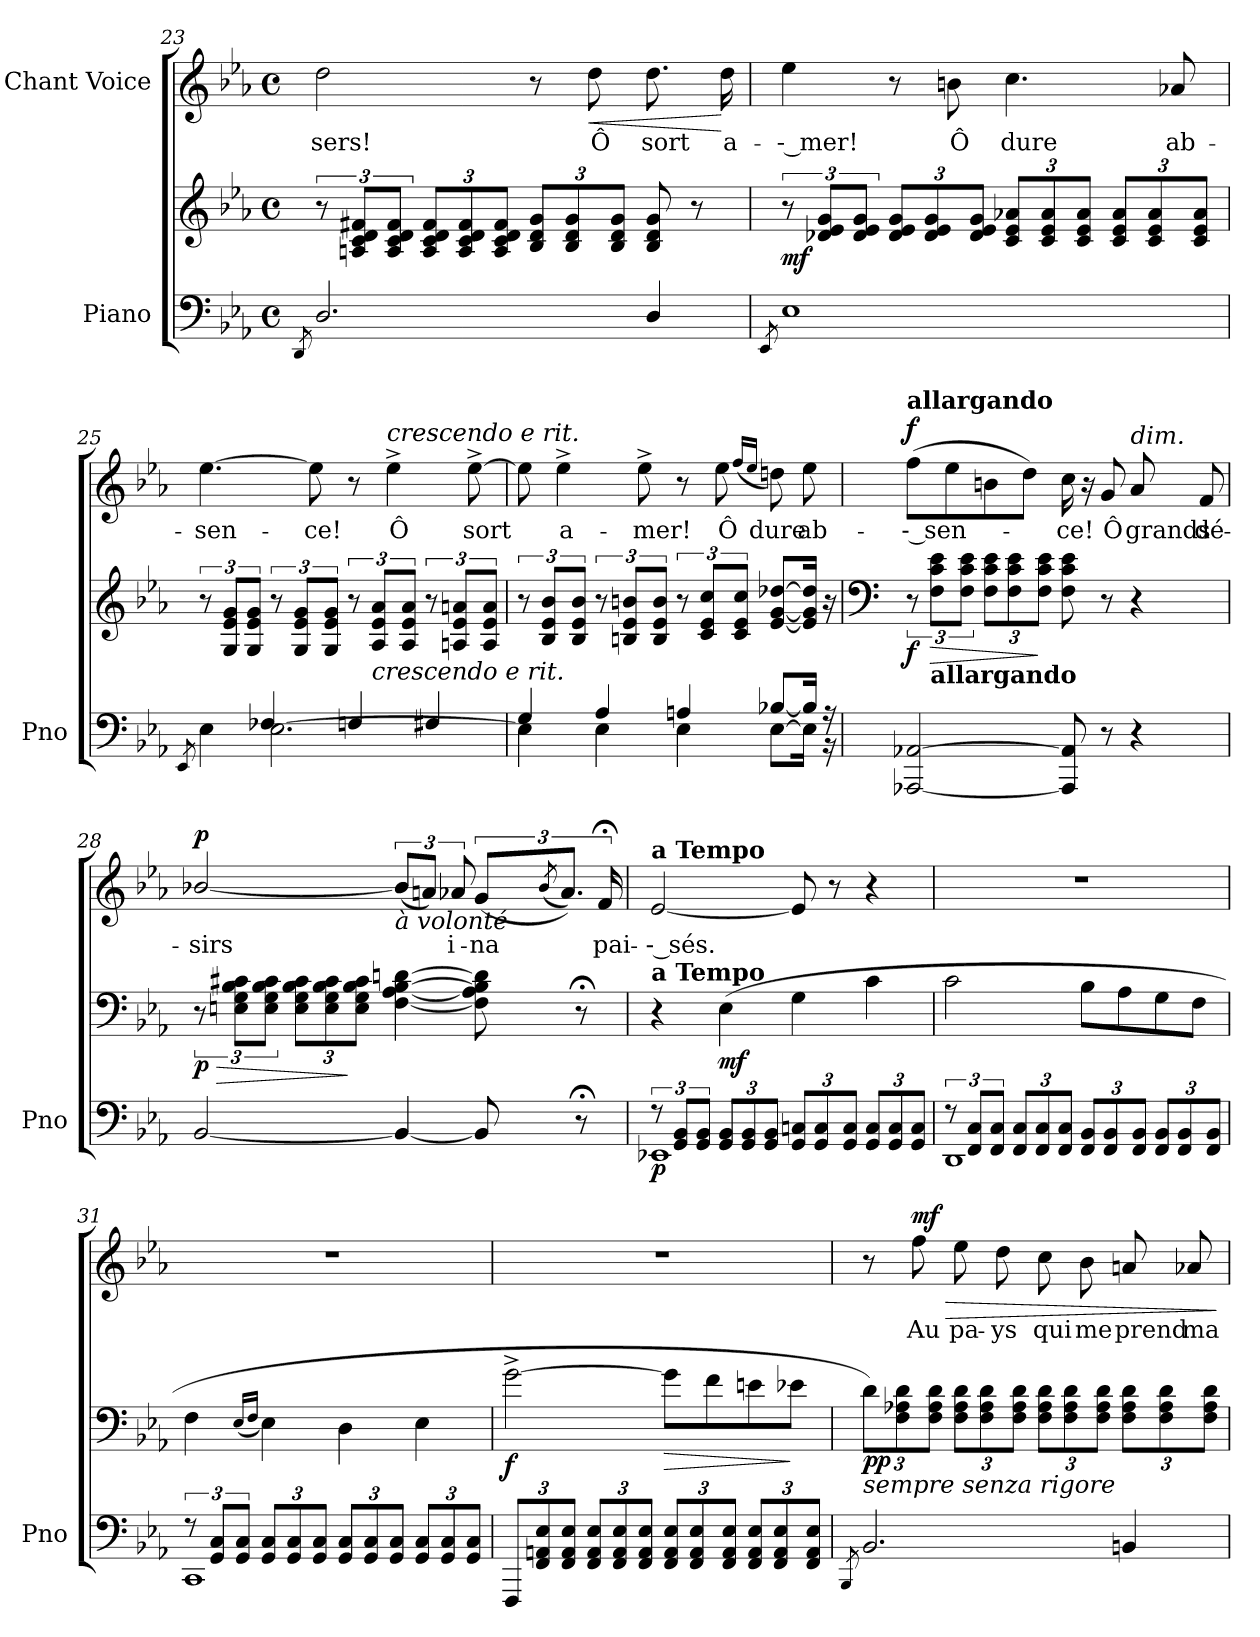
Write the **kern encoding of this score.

**kern	**kern	**dynam	**kern	**text	**dynam
*part2	*part2	*part2	*part1	*part1	*part1
*staff3	*staff2	*staff2/3	*staff1	*staff1	*staff1
*I"Piano	*	*	*I"Chant Voice	*	*
*I'Pno	*	*	*	*	*
*clefF4	*clefG2	*	*clefG2	*	*
*k[b-e-a-]	*k[b-e-a-]	*	*k[b-e-a-]	*	*
*M4/4	*M4/4	*	*M4/4	*	*
*met(c)	*met(c)	*	*met(c)	*	*
=23	=23	=23	=23	=23	=23
8qDD/	.	.	.	.	.
!	!	!	!	!LO:LY:b	!
2.D/	12r	.	2dd\	-sers!	.
.	12An/ 12c/ 12d/ 12f#X/L	.	.	.	.
.	12A/ 12c/ 12d/ 12f#/J	.	.	.	.
*	*Xbrackettup	*	*	*	*
.	12A/ 12c/ 12d/ 12f#/L	.	.	.	.
.	12A/ 12c/ 12d/ 12f#/	.	.	.	.
.	12A/ 12c/ 12d/ 12f#/J	.	.	.	.
.	12B-/ 12d/ 12g/L	.	8r	.	.
.	12B-/ 12d/ 12g/	.	.	.	.
!	!	!	!	!LO:LY:b	!LO:HP:b
.	.	.	8dd\	Ô	<
.	12B-/ 12d/ 12g/J	.	.	.	.
!	!	!	!	!LO:LY:b	!
4D/	8B-/ 8d/ 8g/	.	8.dd\	sort	.
.	8r	.	.	.	.
!	!	!	!	!LO:LY:b	!
.	.	.	16dd\	a-	[
!!LO:LB:g=z
=24	=24	=24	=24	=24	=24
8qEE-/	.	.	.	.	.
*	*brackettup	*	*	*	*
!	!	!LO:DY:b	!	!LO:LY:b	!
1E-	12r	mf	4ee-\	-- mer!	.
.	12d-X/ 12e-/ 12g/L	.	.	.	.
.	12d-/ 12e-/ 12g/J	.	.	.	.
*	*Xbrackettup	*	*	*	*
.	12d-/ 12e-/ 12g/L	.	8r	.	.
.	12d-/ 12e-/ 12g/	.	.	.	.
!	!	!	!	!LO:LY:b	!
.	.	.	8bn\	Ô	.
.	12d-/ 12e-/ 12g/J	.	.	.	.
!	!	!	!	!LO:LY:b	!
.	12c/ 12e-/ 12a-X/L	.	4.cc\	dure	.
.	12c/ 12e-/ 12a-/	.	.	.	.
.	12c/ 12e-/ 12a-/J	.	.	.	.
.	12c/ 12e-/ 12a-/L	.	.	.	.
.	12c/ 12e-/ 12a-/	.	.	.	.
!	!	!	!	!LO:LY:b	!
.	.	.	8a-X/	ab-	.
.	12c/ 12e-/ 12a-/J	.	.	.	.
=25	=25	=25	=25	=25	=25
8qEE-/	.	.	.	.	.
*^	*	*	*	*	*
*	*	*brackettup	*	*	*	*
!	!	!	!	!	!LO:LY:b	!
4E-\	4ryy	12r	.	[4.ee-\	-sen-	.
.	.	12G/ 12e-/ 12g/L	.	.	.	.
.	.	12G/ 12e-/ 12g/J	.	.	.	.
[<2.E-\	4F-X/	12r	.	.	.	.
.	.	12G/ 12e-/ 12g/L	.	.	.	.
!	!	!	!	!	!LO:LY:b	!
.	.	.	.	8ee-\]	-ce!	.
.	.	12G/ 12e-/ 12g/J	.	.	.	.
.	4Fn/	12r	.	8r	.	.
!	!	!LO:TX:b:i:t=crescendo    e     rit.	!	!	!	!
.	.	12A-/ 12e-/ 12a-/L	.	.	.	.
!	!	!	!	!LO:TX:a:i:t=crescendo    e     rit.	!	!
!	!	!	!	!	!LO:LY:b	!
.	.	.	.	4ee-^\	Ô	.
.	.	12A-/ 12e-/ 12a-/J	.	.	.	.
.	4F#X/	12r	.	.	.	.
.	.	12An/ 12e-/ 12an/L	.	.	.	.
!	!	!	!	!	!LO:LY:b	!
.	.	.	.	[8ee-^\	sort	.
.	.	12A/ 12e-/ 12a/J	.	.	.	.
!!LO:LB:g=z
=26	=26	=26	=26	=26	=26	=26
4E-\]	4G/	12r	.	8ee-\]	.	.
.	.	12B-/ 12e-/ 12b-/L	.	.	.	.
!	!	!	!	!	!LO:LY:b	!
.	.	.	.	4ee-^\	a-	.
.	.	12B-/ 12e-/ 12b-/J	.	.	.	.
4E-\	4A-/	12r	.	.	.	.
.	.	12Bn/ 12e-/ 12bn/L	.	.	.	.
!	!	!	!	!	!LO:LY:b	!
.	.	.	.	8ee-^\	-mer!	.
.	.	12B/ 12e-/ 12b/J	.	.	.	.
4E-\	4An/	12r	.	8r	.	.
.	.	12c/ 12e-/ 12cc/L	.	.	.	.
!	!	!	!	!	!LO:LY:b	!
.	.	.	.	8ee-\	Ô	.
.	.	12c/ 12e-/ 12cc/J	.	.	.	.
.	.	.	.	(16qff/LL	.	.
.	.	.	.	16qee-/JJ	.	.
!	!	!	!	!	!LO:LY:b	!
[8E-\L	[8B-X/L	[8e-/ [8g/ [8dd-X/L	.	8ddn\)	dure	.
!	!	!	!	!	!LO:LY:b	!
16E-\Jk]	16B-/Jk]	16e-/] 16g/] 16dd-/]Jk	.	8ee-\	ab-	.
16r	16r	16r	.	.	.	.
*v	*v	*	*	*	*	*
!!LO:LB:g=z
=27	=27	=27	=27	=27	=27
*	*clefF4	*	*	*	*
*^	*	*	*	*	*
!	!	!	!	!LO:TX:a:B:t=allargando	!	!
!	!	!	!LO:DY:b	!	!LO:LY:b	!LO:DY:a
*v	*v	*	*	*	*	*
[2AAA-X/ [2AA-X/	12r	f	(8ff\L	-- sen-	f
!	!LO:TX:b:B:t=allargando	!	!	!	!
!	!	!LO:HP:b	!	!	!
.	12F\ 12c\ 12e-\L	>	.	.	.
.	.	.	8ee-\	.	.
.	12F\ 12c\ 12e-\J	.	.	.	.
*	*Xbrackettup	*	*	*	*
.	12F\ 12c\ 12e-\L	.	8bn\	.	.
.	12F\ 12c\ 12e-\	.	.	.	.
.	.	.	8dd\J)	.	.
.	12F\ 12c\ 12e-\J	]	.	.	.
!	!	!	!	!LO:LY:b	!
8AAA-/] 8AA-/]	8F\ 8c\ 8e-\	.	16cc\	-ce!	.
.	.	.	16r	.	.
!	!	!	!	!LO:LY:b	!
8r	8r	.	8g/	Ô	.
!	!	!	!LO:TX:a:i:t=dim.	!	!
!	!	!	!	!LO:LY:b	!
4r	4r	.	8a-/	grands	.
!	!	!	!	!LO:LY:b	!
.	.	.	8f/	dé-	.
=28	=28	=28	=28	=28	=28
*	*brackettup	*	*	*	*
!	!	!LO:DY:b	!	!LO:LY:b	!LO:DY:a
[2BB-/	12r	p	[2b-X/	-sirs	p
!	!	!LO:HP:b	!	!	!
.	12En\ 12G\ 12B-\ 12c#X\L	>	.	.	.
.	12E\ 12G\ 12B-\ 12c#\J	.	.	.	.
*	*Xbrackettup	*	*	*	*
.	12E\ 12G\ 12B-\ 12c#\L	.	.	.	.
.	12E\ 12G\ 12B-\ 12c#\	.	.	.	.
.	12E\ 12G\ 12B-\ 12c#\J	]	.	.	.
!	!	!	!LO:TX:b:i:t=à volonté	!	!
4BB-/_	[4F\ [4A-\ [4B-\ [4dn\	.	(12b-/L]	.	.
.	.	.	12an/J)	.	.
!	!	!	!	!LO:LY:b	!
.	.	.	12a-X/	i-	.
!	!	!	!	!LO:LY:b	!
8BB-/]	8F\] 8A-\] 8B-\] 8d\]	.	(12g/L	-na	.
.	.	.	(8qb-/	.	.
.	.	.	12.a-/J))	.	.
8r;<	8r;<	.	.	.	.
!	!	!	!	!LO:LY:b	!
.	.	.	24f;</	pai-	.
!!LO:PB:g=z
=29	=29	=29	=29	=29	=29
*^	*	*	*	*	*
!	!	!	!	!LO:TX:a:B:t=a Tempo	!	!
!	!	!LO:TX:a:B:t=a Tempo	!	!	!	!
!	!	!	!LO:DY:b=2	!	!LO:LY:b	!
12r	1EE-X	4r	p	[2e-/	-- sés.	.
12GG/ 12BB-/L	.	.	.	.	.	.
12GG/ 12BB-/J	.	.	.	.	.	.
*Xbrackettup	*	*	*	*	*	*
!	!	!	!LO:DY:b	!	!	!
12GG/ 12BB-/L	.	(4E-\	mf	.	.	.
12GG/ 12BB-/	.	.	.	.	.	.
12GG/ 12BB-/J	.	.	.	.	.	.
12GG/ 12Cn/L	.	4G\	.	8e-/]	.	.
12GG/ 12C/	.	.	.	.	.	.
.	.	.	.	8r	.	.
12GG/ 12C/J	.	.	.	.	.	.
12GG/ 12C/L	.	4c\	.	4r	.	.
12GG/ 12C/	.	.	.	.	.	.
12GG/ 12C/J	.	.	.	.	.	.
=30	=30	=30	=30	=30	=30	=30
*brackettup	*	*	*	*	*	*
12r	1DD	2c\	.	1r	.	.
12FF/ 12C/L	.	.	.	.	.	.
12FF/ 12C/J	.	.	.	.	.	.
*Xbrackettup	*	*	*	*	*	*
12FF/ 12C/L	.	.	.	.	.	.
12FF/ 12C/	.	.	.	.	.	.
12FF/ 12C/J	.	.	.	.	.	.
12FF/ 12BB-/L	.	8B-\L	.	.	.	.
12FF/ 12BB-/	.	.	.	.	.	.
.	.	8A-\	.	.	.	.
12FF/ 12BB-/J	.	.	.	.	.	.
12FF/ 12BB-/L	.	8G\	.	.	.	.
12FF/ 12BB-/	.	.	.	.	.	.
.	.	8F\J	.	.	.	.
12FF/ 12BB-/J	.	.	.	.	.	.
!!LO:PB:g=z
=31	=31	=31	=31	=31	=31	=31
*brackettup	*	*	*	*	*	*
12r	1CC	4F\	.	1r	.	.
12GG/ 12C/L	.	.	.	.	.	.
12GG/ 12C/J	.	.	.	.	.	.
.	.	(16qE-/LL	.	.	.	.
.	.	16qF/JJ	.	.	.	.
*Xbrackettup	*	*	*	*	*	*
12GG/ 12C/L	.	4E-\)	.	.	.	.
12GG/ 12C/	.	.	.	.	.	.
12GG/ 12C/J	.	.	.	.	.	.
12GG/ 12C/L	.	4D\	.	.	.	.
12GG/ 12C/	.	.	.	.	.	.
12GG/ 12C/J	.	.	.	.	.	.
12GG/ 12C/L	.	4E-\	.	.	.	.
12GG/ 12C/	.	.	.	.	.	.
12GG/ 12C/J	.	.	.	.	.	.
*v	*v	*	*	*	*	*
=32	=32	=32	=32	=32	=32
!	!	!LO:DY:b	!	!	!
12FFF/L	[2g^\	f	1r	.	.
12FF/ 12AAn/ 12E-/	.	.	.	.	.
12FF/ 12AA/ 12E-/J	.	.	.	.	.
12FF/ 12AA/ 12E-/L	.	.	.	.	.
12FF/ 12AA/ 12E-/	.	.	.	.	.
12FF/ 12AA/ 12E-/J	.	.	.	.	.
!	!	!LO:HP:b	!	!	!
12FF/ 12AA/ 12E-/L	8g\L]	>	.	.	.
12FF/ 12AA/ 12E-/	.	.	.	.	.
.	8f\	.	.	.	.
12FF/ 12AA/ 12E-/J	.	.	.	.	.
12FF/ 12AA/ 12E-/L	8en\	.	.	.	.
12FF/ 12AA/ 12E-/	.	.	.	.	.
.	8e-X\J	]	.	.	.
12FF/ 12AA/ 12E-/J	.	.	.	.	.
!!LO:LB:g=z
=33	=33	=33	=33	=33	=33
8qBBB-/	.	.	.	.	.
!	!LO:TX:b:i:t=sempre senza rigore	!	!	!	!
!	!	!LO:DY:b	!	!	!
2.BB-/	12d\L)	pp	8r	.	.
.	12F\ 12A-X\ 12d\	.	.	.	.
!	!	!	!	!LO:LY:b	!LO:HP:b
!	!	!	!	!	!LO:DY:n=1:a
.	.	.	8ff\	Au	> mf
.	12F\ 12A-\ 12d\J	.	.	.	.
!	!	!	!	!LO:LY:b	!
.	12F\ 12A-\ 12d\L	.	8ee-\	pa-	.
.	12F\ 12A-\ 12d\	.	.	.	.
!	!	!	!	!LO:LY:b	!
.	.	.	8dd\	-ys	.
.	12F\ 12A-\ 12d\J	.	.	.	.
!	!	!	!	!LO:LY:b	!
.	12F\ 12A-\ 12d\L	.	8cc\	qui	.
.	12F\ 12A-\ 12d\	.	.	.	.
!	!	!	!	!LO:LY:b	!
.	.	.	8b-\	me	.
.	12F\ 12A-\ 12d\J	.	.	.	.
!	!	!	!	!LO:LY:b	!
4BBn/	12F\ 12A-\ 12d\L	.	8an/	prend	.
.	12F\ 12A-\ 12d\	.	.	.	.
!	!	!	!	!LO:LY:b	!
.	.	.	8a-X/	ma	.
.	12F\ 12A-\ 12d\J	.	.	.	.
.	.	.	.	.	]
=	=	=	=	=	=
*-	*-	*-	*-	*-	*-
